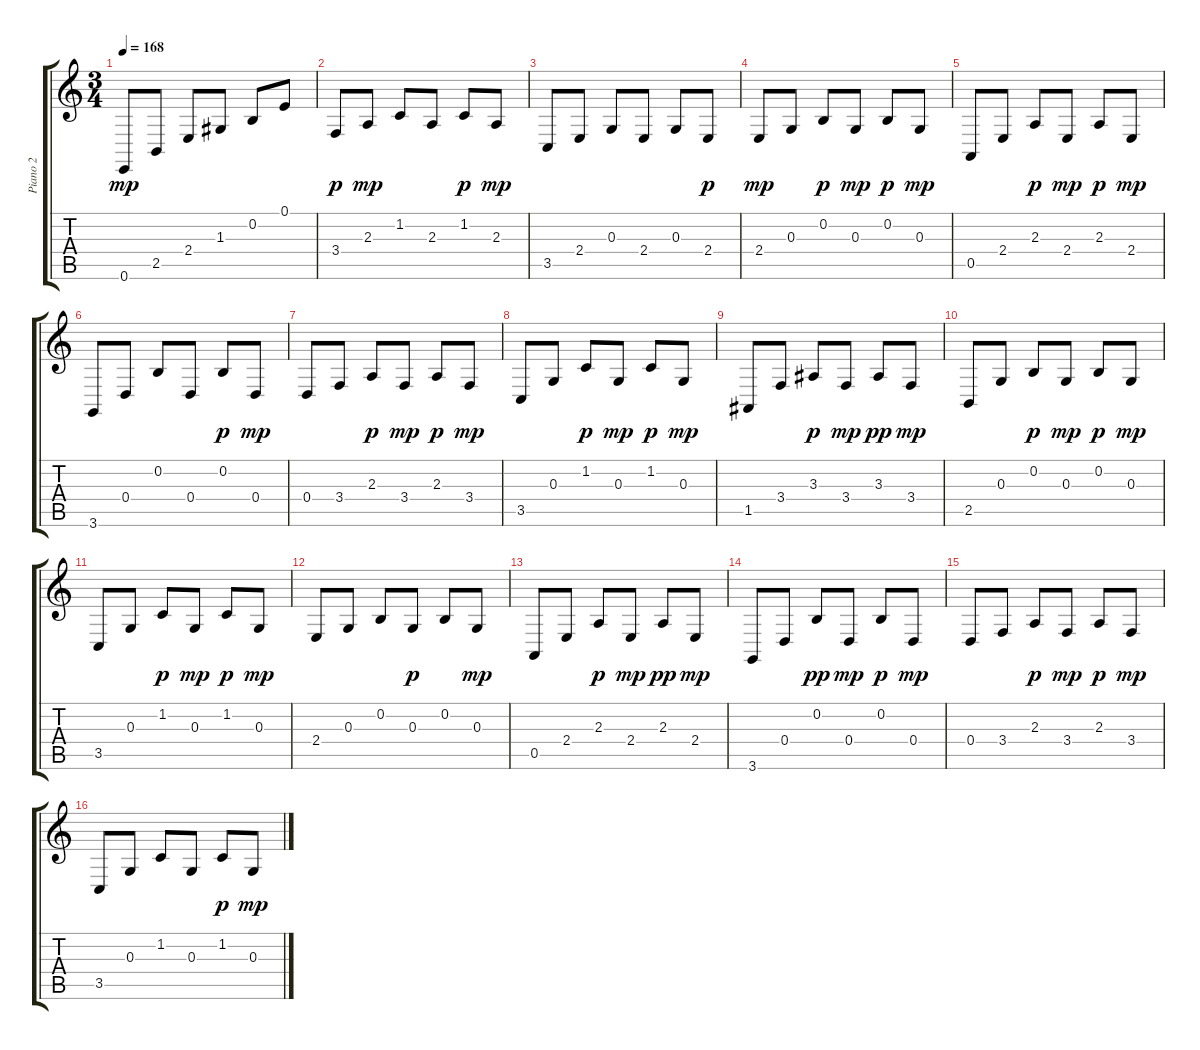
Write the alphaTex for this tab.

\track ("Piano 2" "Piano 2") {instrument acousticgrandpiano}
\staff {score tabs}
\tuning (E4 B3 G3 D3 A2 E2) {hide}
\ts (3 4)
\tempo 168
\clef g2
\ks c
0.6.8{dy mp} 2.5.8 2.4.8 1.3.8 0.2.8 0.1.8 |
3.4.8{dy p} 2.3.8{dy mp} 1.2.8 2.3.8 1.2.8{dy p} 2.3.8{dy mp} |
3.5.8 2.4.8 0.3.8 2.4.8 0.3.8 2.4.8{dy p} |
2.4.8{dy mp} 0.3.8 0.2.8{dy p} 0.3.8{dy mp} 0.2.8{dy p} 0.3.8{dy mp} |
0.5.8 2.4.8 2.3.8{dy p} 2.4.8{dy mp} 2.3.8{dy p} 2.4.8{dy mp} |
3.6.8 0.4.8 0.2.8 0.4.8 0.2.8{dy p} 0.4.8{dy mp} |
0.4.8 3.4.8 2.3.8{dy p} 3.4.8{dy mp} 2.3.8{dy p} 3.4.8{dy mp} |
3.5.8 0.3.8 1.2.8{dy p} 0.3.8{dy mp} 1.2.8{dy p} 0.3.8{dy mp} |
1.5.8 3.4.8 3.3.8{dy p} 3.4.8{dy mp} 3.3.8{dy pp} 3.4.8{dy mp} |
2.5.8 0.3.8 0.2.8{dy p} 0.3.8{dy mp} 0.2.8{dy p} 0.3.8{dy mp} |
3.5.8 0.3.8 1.2.8{dy p} 0.3.8{dy mp} 1.2.8{dy p} 0.3.8{dy mp} |
2.4.8 0.3.8 0.2.8 0.3.8{dy p} 0.2.8 0.3.8{dy mp} |
0.5.8 2.4.8 2.3.8{dy p} 2.4.8{dy mp} 2.3.8{dy pp} 2.4.8{dy mp} |
3.6.8 0.4.8 0.2.8{dy pp} 0.4.8{dy mp} 0.2.8{dy p} 0.4.8{dy mp} |
0.4.8 3.4.8 2.3.8{dy p} 3.4.8{dy mp} 2.3.8{dy p} 3.4.8{dy mp} |
3.5.8 0.3.8 1.2.8 0.3.8 1.2.8{dy p} 0.3.8{dy mp}
